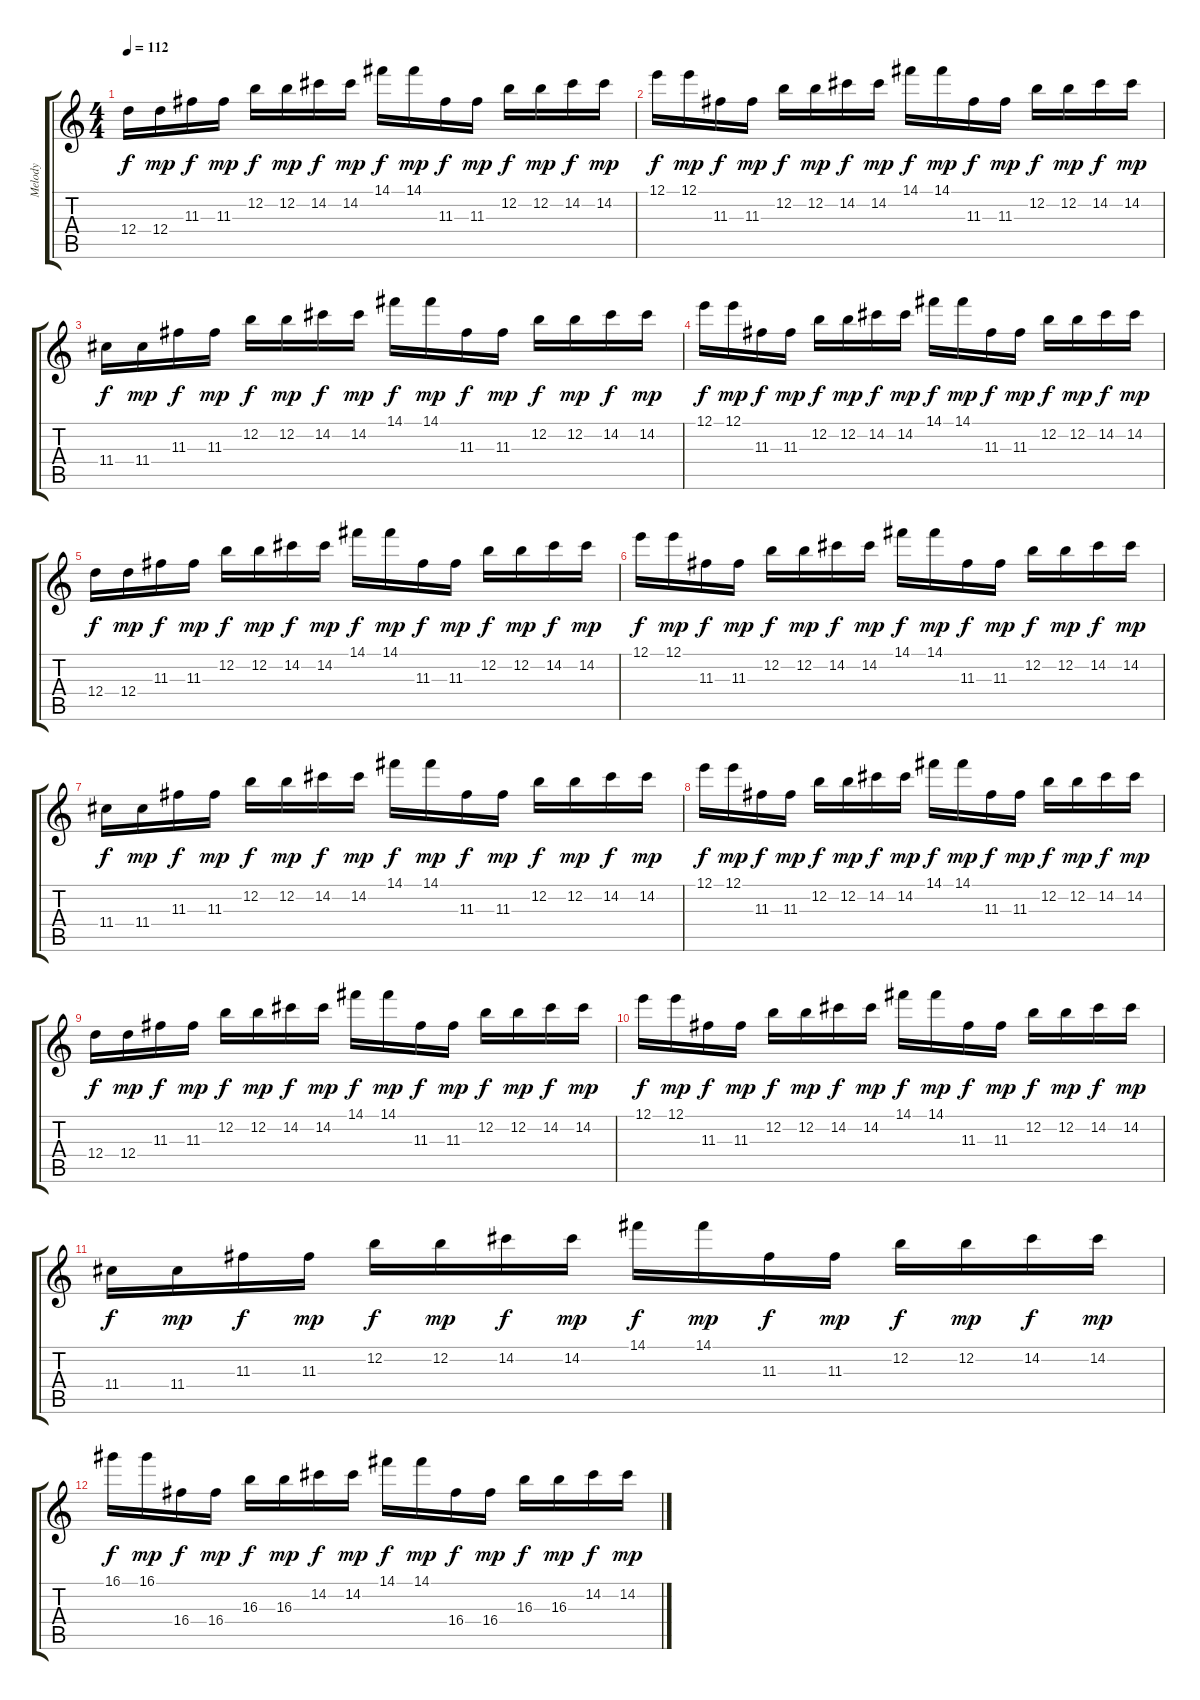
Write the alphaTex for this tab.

\track ("Melody" "Melody") {instrument electricguitarclean}
\staff {score tabs}
\tuning (E4 B3 G3 D3 A2 E2) {hide}
\ts (4 4)
\tempo 112
\clef g2
\ks c
12.4.16{dy f balance 8} 12.4.16{dy mp balance 9} 11.3.16{dy f balance 9} 11.3.16{dy mp balance 10} 12.2.16{dy f balance 10} 12.2.16{dy mp balance 11} 14.2.16{dy f balance 11} 14.2.16{dy mp balance 12} 14.1.16{dy f balance 12} 14.1.16{dy mp balance 13} 11.3.16{dy f balance 13} 11.3.16{dy mp balance 14} 12.2.16{dy f balance 14} 12.2.16{dy mp balance 15} 14.2.16{dy f balance 15} 14.2.16{dy mp balance 15} |
12.1.16{dy f balance 16} 12.1.16{dy mp balance 16} 11.3.16{dy f balance 15} 11.3.16{dy mp balance 15} 12.2.16{dy f balance 14} 12.2.16{dy mp balance 14} 14.2.16{dy f balance 14} 14.2.16{dy mp balance 13} 14.1.16{dy f balance 12} 14.1.16{dy mp balance 12} 11.3.16{dy f balance 11} 11.3.16{dy mp balance 11} 12.2.16{dy f balance 10} 12.2.16{dy mp balance 10} 14.2.16{dy f balance 9} 14.2.16{dy mp balance 9} |
11.4.16{dy f balance 8} 11.4.16{dy mp balance 8} 11.3.16{dy f balance 7} 11.3.16{dy mp balance 7} 12.2.16{dy f balance 6} 12.2.16{dy mp balance 6} 14.2.16{dy f balance 6} 14.2.16{dy mp balance 5} 14.1.16{dy f balance 4} 14.1.16{dy mp balance 4} 11.3.16{dy f balance 3} 11.3.16{dy mp balance 3} 12.2.16{dy f balance 2} 12.2.16{dy mp balance 2} 14.2.16{dy f balance 1} 14.2.16{dy mp balance 1} |
12.1.16{dy f balance 0} 12.1.16{dy mp balance 0} 11.3.16{dy f balance 1} 11.3.16{dy mp balance 1} 12.2.16{dy f balance 2} 12.2.16{dy mp balance 2} 14.2.16{dy f balance 2} 14.2.16{dy mp balance 3} 14.1.16{dy f balance 4} 14.1.16{dy mp balance 4} 11.3.16{dy f balance 4} 11.3.16{dy mp balance 5} 12.2.16{dy f balance 5} 12.2.16{dy mp balance 6} 14.2.16{dy f balance 6} 14.2.16{dy mp balance 7} |
12.4.16{dy f balance 8} 12.4.16{dy mp balance 9} 11.3.16{dy f balance 9} 11.3.16{dy mp balance 10} 12.2.16{dy f balance 10} 12.2.16{dy mp balance 11} 14.2.16{dy f balance 11} 14.2.16{dy mp balance 12} 14.1.16{dy f balance 12} 14.1.16{dy mp balance 13} 11.3.16{dy f balance 13} 11.3.16{dy mp balance 14} 12.2.16{dy f balance 14} 12.2.16{dy mp balance 15} 14.2.16{dy f balance 15} 14.2.16{dy mp balance 15} |
12.1.16{dy f balance 16} 12.1.16{dy mp balance 16} 11.3.16{dy f balance 15} 11.3.16{dy mp balance 15} 12.2.16{dy f balance 14} 12.2.16{dy mp balance 14} 14.2.16{dy f balance 14} 14.2.16{dy mp balance 13} 14.1.16{dy f balance 12} 14.1.16{dy mp balance 12} 11.3.16{dy f balance 11} 11.3.16{dy mp balance 11} 12.2.16{dy f balance 10} 12.2.16{dy mp balance 10} 14.2.16{dy f balance 9} 14.2.16{dy mp balance 9} |
11.4.16{dy f balance 8} 11.4.16{dy mp balance 8} 11.3.16{dy f balance 7} 11.3.16{dy mp balance 7} 12.2.16{dy f balance 6} 12.2.16{dy mp balance 6} 14.2.16{dy f balance 6} 14.2.16{dy mp balance 5} 14.1.16{dy f balance 4} 14.1.16{dy mp balance 4} 11.3.16{dy f balance 3} 11.3.16{dy mp balance 3} 12.2.16{dy f balance 2} 12.2.16{dy mp balance 2} 14.2.16{dy f balance 1} 14.2.16{dy mp balance 1} |
12.1.16{dy f balance 0} 12.1.16{dy mp balance 1} 11.3.16{dy f balance 1} 11.3.16{dy mp balance 2} 12.2.16{dy f balance 2} 12.2.16{dy mp balance 2} 14.2.16{dy f balance 3} 14.2.16{dy mp balance 3} 14.1.16{dy f balance 4} 14.1.16{dy mp balance 4} 11.3.16{dy f balance 5} 11.3.16{dy mp balance 5} 12.2.16{dy f balance 6} 12.2.16{dy mp balance 6} 14.2.16{dy f balance 7} 14.2.16{dy mp balance 8} |
12.4.16{dy f balance 8} 12.4.16{dy mp balance 9} 11.3.16{dy f balance 9} 11.3.16{dy mp balance 10} 12.2.16{dy f balance 10} 12.2.16{dy mp balance 11} 14.2.16{dy f balance 11} 14.2.16{dy mp balance 12} 14.1.16{dy f balance 12} 14.1.16{dy mp balance 13} 11.3.16{dy f balance 13} 11.3.16{dy mp balance 14} 12.2.16{dy f balance 14} 12.2.16{dy mp balance 15} 14.2.16{dy f balance 15} 14.2.16{dy mp balance 15} |
12.1.16{dy f balance 16} 12.1.16{dy mp balance 16} 11.3.16{dy f balance 15} 11.3.16{dy mp balance 15} 12.2.16{dy f balance 14} 12.2.16{dy mp balance 14} 14.2.16{dy f balance 14} 14.2.16{dy mp balance 13} 14.1.16{dy f balance 12} 14.1.16{dy mp balance 12} 11.3.16{dy f balance 11} 11.3.16{dy mp balance 11} 12.2.16{dy f balance 10} 12.2.16{dy mp balance 10} 14.2.16{dy f balance 9} 14.2.16{dy mp balance 9} |
11.4.16{dy f balance 8} 11.4.16{dy mp balance 8} 11.3.16{dy f balance 7} 11.3.16{dy mp balance 7} 12.2.16{dy f balance 6} 12.2.16{dy mp balance 6} 14.2.16{dy f balance 6} 14.2.16{dy mp balance 5} 14.1.16{dy f balance 4} 14.1.16{dy mp balance 4} 11.3.16{dy f balance 3} 11.3.16{dy mp balance 3} 12.2.16{dy f volume 14 balance 2} 12.2.16{dy mp balance 2} 14.2.16{dy f balance 1} 14.2.16{dy mp volume 13 balance 1} |
16.1.16{dy f volume 13 balance 0} 16.1.16{dy mp volume 13 balance 1} 16.4.16{dy f volume 12 balance 2} 16.4.16{dy mp volume 11 balance 2} 16.3.16{dy f volume 11 balance 3} 16.3.16{dy mp volume 11 balance 3} 14.2.16{dy f volume 10 balance 4} 14.2.16{dy mp volume 10 balance 4} 14.1.16{dy f volume 10 balance 4} 14.1.16{dy mp volume 9 balance 5} 16.4.16{dy f volume 8 balance 6} 16.4.16{dy mp volume 6 balance 6} 16.3.16{dy f volume 5 balance 7} 16.3.16{dy mp volume 4 balance 7} 14.2.16{dy f volume 3 balance 7} 14.2.16{dy mp volume 2 balance 8}
